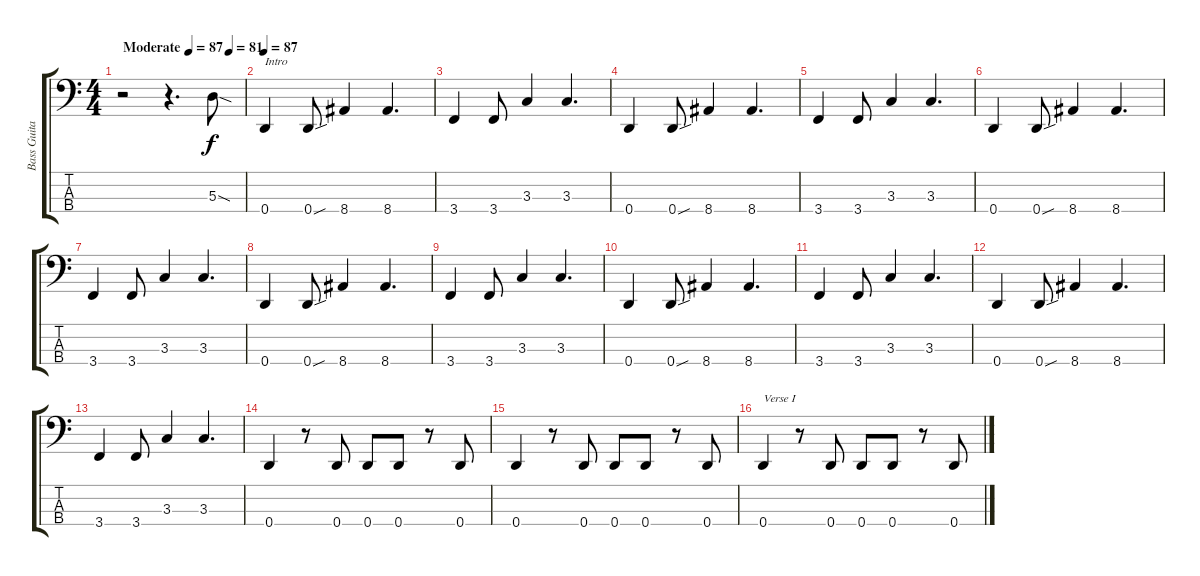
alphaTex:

\track ("Bass Guitar" "Bass Guita") {instrument electricbassfinger}
\staff {score tabs}
\tuning (G2 D2 A1 D1) {hide}
\ts (4 4)
\tempo (87 "Moderate")
\tempo (81 0.875)
\tempo (87 "Moderate")
\clef f4
\ks c
r.2{dy f instrument electricbassfinger} r.4{d} 5.3{sod}.8 |
\tempo 87
0.4.4{txt "Intro"} 0.4{sou}.8 8.4.4 8.4.4{d} |
3.4.4 3.4.8 3.3.4 3.3.4{d} |
0.4.4 0.4{sou}.8 8.4.4 8.4.4{d} |
3.4.4 3.4.8 3.3.4 3.3.4{d} |
0.4.4 0.4{sou}.8 8.4.4 8.4.4{d} |
3.4.4 3.4.8 3.3.4 3.3.4{d} |
0.4.4 0.4{sou}.8 8.4.4 8.4.4{d} |
3.4.4 3.4.8 3.3.4 3.3.4{d} |
0.4.4 0.4{sou}.8 8.4.4 8.4.4{d} |
3.4.4 3.4.8 3.3.4 3.3.4{d} |
0.4.4 0.4{sou}.8 8.4.4 8.4.4{d} |
3.4.4 3.4.8 3.3.4 3.3.4{d} |
0.4.4 r.8 0.4.8 0.4.8 0.4.8 r.8 0.4.8 |
0.4.4 r.8 0.4.8 0.4.8 0.4.8 r.8 0.4.8 |
0.4.4{txt "Verse I"} r.8 0.4.8 0.4.8 0.4.8 r.8 0.4.8
